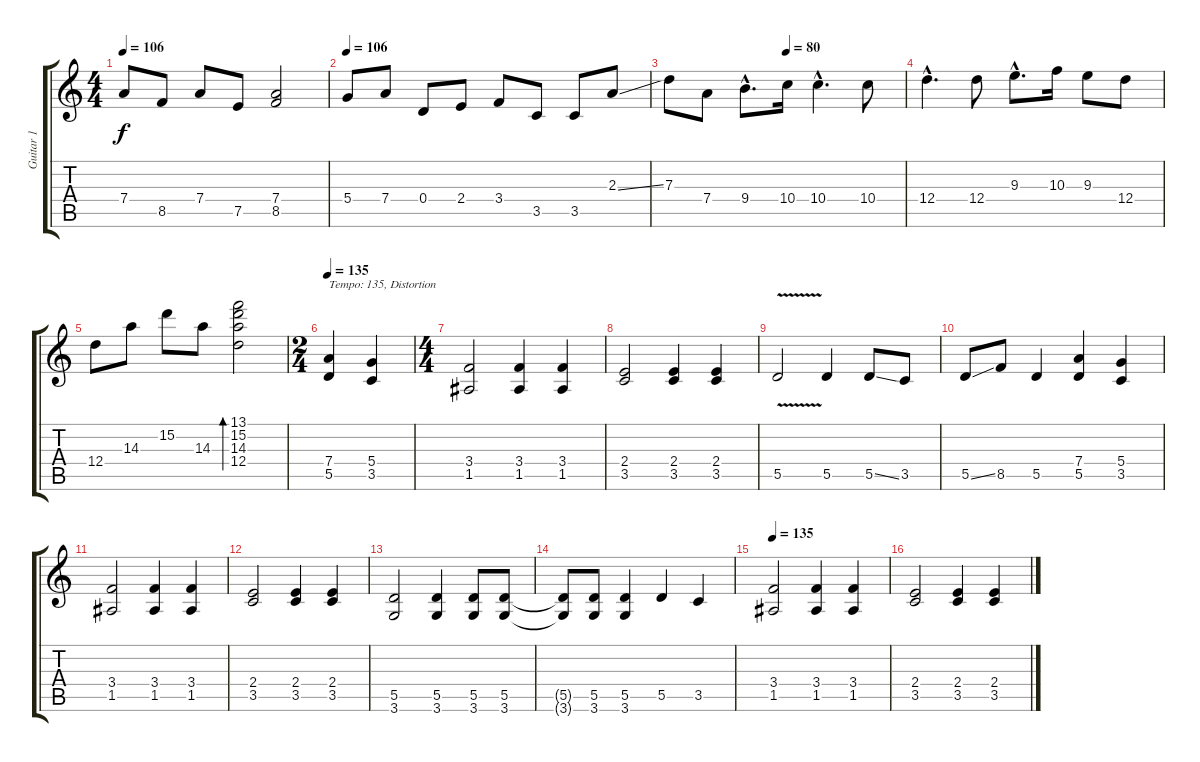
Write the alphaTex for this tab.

\track ("Guitar 1" "Guitar 1") {instrument distortionguitar}
\staff {score tabs}
\tuning (E4 B3 G3 D3 A2 E2) {hide}
\ts (4 4)
\tempo 106
\clef g2
\ks c
7.4.8{dy f} 8.5.8 7.4.8 7.5.8 (7.4 8.5).2 |
\tempo 106
5.4.8{instrument acousticguitarsteel} 7.4.8 0.4.8 2.4.8 3.4.8 3.5.8 3.5.8 2.3{ss}.8 |
\tempo (80 0.5)
7.3.8 7.4.8 9.4{hac}.8{d} 10.4.16 10.4{hac}.4{d} 10.4.8 |
12.4{hac}.4{d instrument acousticguitarsteel} 12.4.8 9.3{hac}.8{d} 10.3.16 9.3.8 12.4.8 |
12.4.8 14.3.8 15.2.8 14.3.8 (13.1 15.2 14.3 12.4).2{bd 240} |
\ts (2 4)
\tempo 135
(7.4 5.5).4{txt "Tempo: 135, Distortion" volume 16 instrument distortionguitar} (5.4 3.5).4 |
\ts (4 4)
(3.4 1.5).2 (3.4 1.5).4 (3.4 1.5).4 |
(2.4 3.5).2 (2.4 3.5).4 (2.4 3.5).4 |
5.5{v}.2 5.5.4 5.5{ss}.8 3.5.8 |
5.5{ss}.8 8.5.8 5.5.4 (7.4 5.5).4 (5.4 3.5).4 |
(3.4 1.5).2 (3.4 1.5).4 (3.4 1.5).4 |
(2.4 3.5).2 (2.4 3.5).4 (2.4 3.5).4 |
(5.5 3.6).2 (5.5 3.6).4 (5.5 3.6).8 (5.5 3.6).8 |
(5.5{t} 3.6{t}).8 (5.5 3.6).8 (5.5 3.6).4 5.5.4 3.5.4 |
\tempo 135
(3.4 1.5).2 (3.4 1.5).4 (3.4 1.5).4 |
(2.4 3.5).2 (2.4 3.5).4 (2.4 3.5).4
